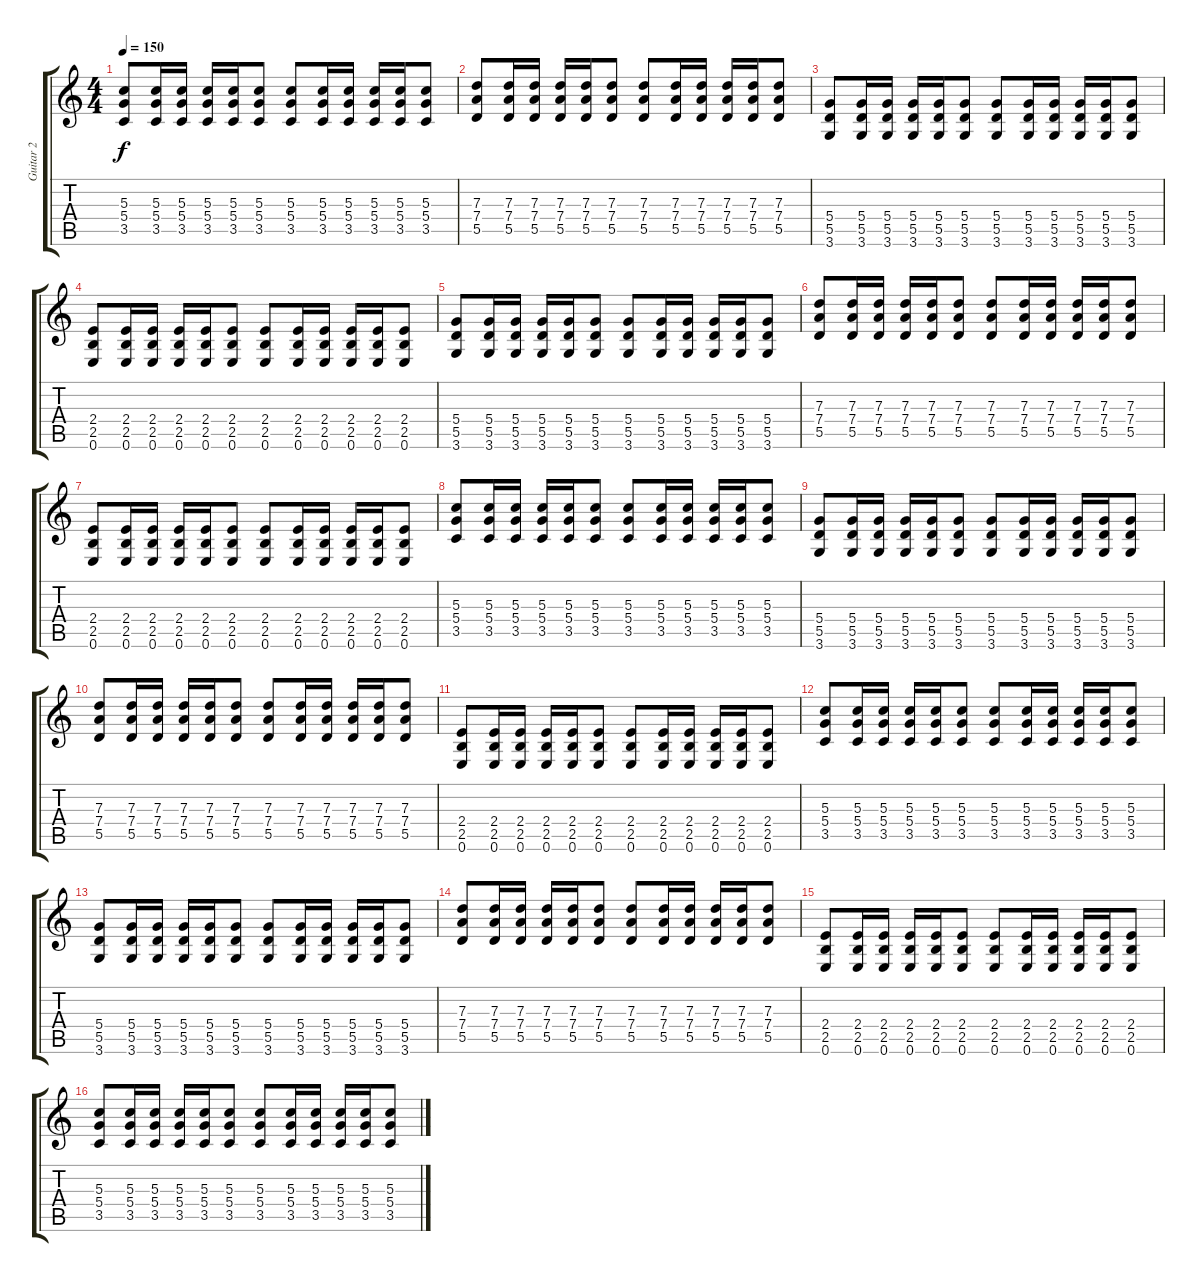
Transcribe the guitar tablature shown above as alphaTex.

\track ("Guitar 2" "Guitar 2") {instrument distortionguitar}
\staff {score tabs}
\tuning (E4 B3 G3 D3 A2 E2) {hide}
\ts (4 4)
\tempo 150
\clef g2
\ks c
(5.3 5.4 3.5).8{dy f} (5.3 5.4 3.5).16 (5.3 5.4 3.5).16 (5.3 5.4 3.5).16 (5.3 5.4 3.5).16 (5.3 5.4 3.5).8 (5.3 5.4 3.5).8 (5.3 5.4 3.5).16 (5.3 5.4 3.5).16 (5.3 5.4 3.5).16 (5.3 5.4 3.5).16 (5.3 5.4 3.5).8 |
(7.3 7.4 5.5).8 (7.3 7.4 5.5).16 (7.3 7.4 5.5).16 (7.3 7.4 5.5).16 (7.3 7.4 5.5).16 (7.3 7.4 5.5).8 (7.3 7.4 5.5).8 (7.3 7.4 5.5).16 (7.3 7.4 5.5).16 (7.3 7.4 5.5).16 (7.3 7.4 5.5).16 (7.3 7.4 5.5).8 |
(5.4 5.5 3.6).8 (5.4 5.5 3.6).16 (5.4 5.5 3.6).16 (5.4 5.5 3.6).16 (5.4 5.5 3.6).16 (5.4 5.5 3.6).8 (5.4 5.5 3.6).8 (5.4 5.5 3.6).16 (5.4 5.5 3.6).16 (5.4 5.5 3.6).16 (5.4 5.5 3.6).16 (5.4 5.5 3.6).8 |
(2.4 2.5 0.6).8 (2.4 2.5 0.6).16 (2.4 2.5 0.6).16 (2.4 2.5 0.6).16 (2.4 2.5 0.6).16 (2.4 2.5 0.6).8 (2.4 2.5 0.6).8 (2.4 2.5 0.6).16 (2.4 2.5 0.6).16 (2.4 2.5 0.6).16 (2.4 2.5 0.6).16 (2.4 2.5 0.6).8 |
(5.4 5.5 3.6).8 (5.4 5.5 3.6).16 (5.4 5.5 3.6).16 (5.4 5.5 3.6).16 (5.4 5.5 3.6).16 (5.4 5.5 3.6).8 (5.4 5.5 3.6).8 (5.4 5.5 3.6).16 (5.4 5.5 3.6).16 (5.4 5.5 3.6).16 (5.4 5.5 3.6).16 (5.4 5.5 3.6).8 |
(7.3 7.4 5.5).8 (7.3 7.4 5.5).16 (7.3 7.4 5.5).16 (7.3 7.4 5.5).16 (7.3 7.4 5.5).16 (7.3 7.4 5.5).8 (7.3 7.4 5.5).8 (7.3 7.4 5.5).16 (7.3 7.4 5.5).16 (7.3 7.4 5.5).16 (7.3 7.4 5.5).16 (7.3 7.4 5.5).8 |
(2.4 2.5 0.6).8 (2.4 2.5 0.6).16 (2.4 2.5 0.6).16 (2.4 2.5 0.6).16 (2.4 2.5 0.6).16 (2.4 2.5 0.6).8 (2.4 2.5 0.6).8 (2.4 2.5 0.6).16 (2.4 2.5 0.6).16 (2.4 2.5 0.6).16 (2.4 2.5 0.6).16 (2.4 2.5 0.6).8 |
(5.3 5.4 3.5).8 (5.3 5.4 3.5).16 (5.3 5.4 3.5).16 (5.3 5.4 3.5).16 (5.3 5.4 3.5).16 (5.3 5.4 3.5).8 (5.3 5.4 3.5).8 (5.3 5.4 3.5).16 (5.3 5.4 3.5).16 (5.3 5.4 3.5).16 (5.3 5.4 3.5).16 (5.3 5.4 3.5).8 |
(5.4 5.5 3.6).8 (5.4 5.5 3.6).16 (5.4 5.5 3.6).16 (5.4 5.5 3.6).16 (5.4 5.5 3.6).16 (5.4 5.5 3.6).8 (5.4 5.5 3.6).8 (5.4 5.5 3.6).16 (5.4 5.5 3.6).16 (5.4 5.5 3.6).16 (5.4 5.5 3.6).16 (5.4 5.5 3.6).8 |
(7.3 7.4 5.5).8 (7.3 7.4 5.5).16 (7.3 7.4 5.5).16 (7.3 7.4 5.5).16 (7.3 7.4 5.5).16 (7.3 7.4 5.5).8 (7.3 7.4 5.5).8 (7.3 7.4 5.5).16 (7.3 7.4 5.5).16 (7.3 7.4 5.5).16 (7.3 7.4 5.5).16 (7.3 7.4 5.5).8 |
(2.4 2.5 0.6).8 (2.4 2.5 0.6).16 (2.4 2.5 0.6).16 (2.4 2.5 0.6).16 (2.4 2.5 0.6).16 (2.4 2.5 0.6).8 (2.4 2.5 0.6).8 (2.4 2.5 0.6).16 (2.4 2.5 0.6).16 (2.4 2.5 0.6).16 (2.4 2.5 0.6).16 (2.4 2.5 0.6).8 |
(5.3 5.4 3.5).8 (5.3 5.4 3.5).16 (5.3 5.4 3.5).16 (5.3 5.4 3.5).16 (5.3 5.4 3.5).16 (5.3 5.4 3.5).8 (5.3 5.4 3.5).8 (5.3 5.4 3.5).16 (5.3 5.4 3.5).16 (5.3 5.4 3.5).16 (5.3 5.4 3.5).16 (5.3 5.4 3.5).8 |
(5.4 5.5 3.6).8 (5.4 5.5 3.6).16 (5.4 5.5 3.6).16 (5.4 5.5 3.6).16 (5.4 5.5 3.6).16 (5.4 5.5 3.6).8 (5.4 5.5 3.6).8 (5.4 5.5 3.6).16 (5.4 5.5 3.6).16 (5.4 5.5 3.6).16 (5.4 5.5 3.6).16 (5.4 5.5 3.6).8 |
(7.3 7.4 5.5).8 (7.3 7.4 5.5).16 (7.3 7.4 5.5).16 (7.3 7.4 5.5).16 (7.3 7.4 5.5).16 (7.3 7.4 5.5).8 (7.3 7.4 5.5).8 (7.3 7.4 5.5).16 (7.3 7.4 5.5).16 (7.3 7.4 5.5).16 (7.3 7.4 5.5).16 (7.3 7.4 5.5).8 |
(2.4 2.5 0.6).8 (2.4 2.5 0.6).16 (2.4 2.5 0.6).16 (2.4 2.5 0.6).16 (2.4 2.5 0.6).16 (2.4 2.5 0.6).8 (2.4 2.5 0.6).8 (2.4 2.5 0.6).16 (2.4 2.5 0.6).16 (2.4 2.5 0.6).16 (2.4 2.5 0.6).16 (2.4 2.5 0.6).8 |
(5.3 5.4 3.5).8 (5.3 5.4 3.5).16 (5.3 5.4 3.5).16 (5.3 5.4 3.5).16 (5.3 5.4 3.5).16 (5.3 5.4 3.5).8 (5.3 5.4 3.5).8 (5.3 5.4 3.5).16 (5.3 5.4 3.5).16 (5.3 5.4 3.5).16 (5.3 5.4 3.5).16 (5.3 5.4 3.5).8
